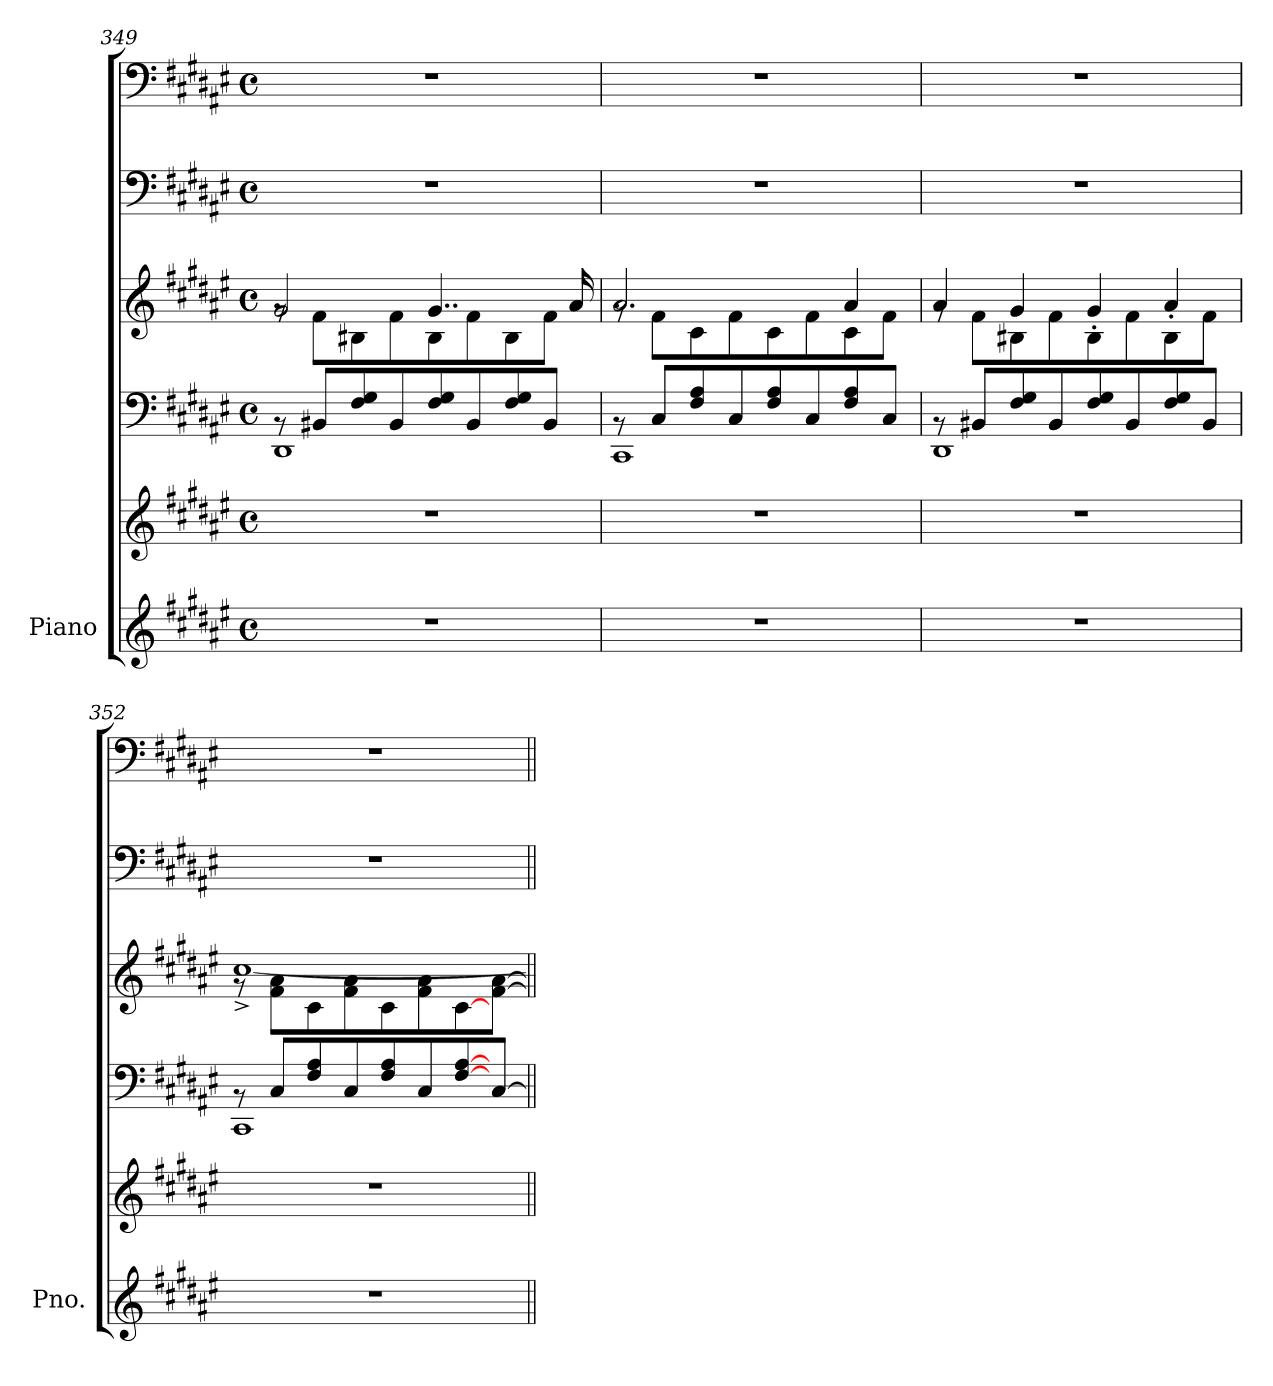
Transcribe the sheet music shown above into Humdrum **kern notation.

**kern	**kern	**kern	**kern	**kern	**kern
*part1	*part1	*part1	*part1	*part1	*part1
*staff6	*staff5	*staff4	*staff3	*staff2	*staff1
*I"Piano	*	*	*	*	*
*I'Pno.	*	*	*	*	*
*clefG2	*clefG2	*clefF4	*clefG2	*clefF4	*clefF4
*k[f#c#g#d#a#e#]	*k[f#c#g#d#a#e#]	*k[f#c#g#d#a#e#]	*k[f#c#g#d#a#e#]	*k[f#c#g#d#a#e#]	*k[f#c#g#d#a#e#]
*M4/4	*M4/4	*M4/4	*M4/4	*M4/4	*M4/4
*met(c)	*met(c)	*met(c)	*met(c)	*met(c)	*met(c)
=349	=349	=349	=349	=349	=349
*	*	*^	*^	*	*
1r	1r	8rBB	1DD#	8rg	2g#/	1r	1r
.	.	8BB#X/L	.	8f#\L	.	.	.
.	.	8F#/ 8G#/	.	8B#X\	.	.	.
.	.	8BB#/	.	8f#\	.	.	.
.	.	8F#/ 8G#/	.	8B#\	4..g#/	.	.
.	.	8BB#/	.	8f#\	.	.	.
.	.	8F#/ 8G#/	.	8B#\	.	.	.
.	.	8BB#/J	.	8f#\J	.	.	.
.	.	.	.	.	16a#/	.	.
=350	=350	=350	=350	=350	=350	=350	=350
1r	1r	8rBB	1CC#	8rg	2.a#/	1r	1r
.	.	8C#/L	.	8f#\L	.	.	.
.	.	8F#/ 8A#/	.	8c#\	.	.	.
.	.	8C#/	.	8f#\	.	.	.
.	.	8F#/ 8A#/	.	8c#\	.	.	.
.	.	8C#/	.	8f#\	.	.	.
.	.	8F#/ 8A#/	.	8c#\	4a#/	.	.
.	.	8C#/J	.	8f#\J	.	.	.
=351	=351	=351	=351	=351	=351	=351	=351
1r	1r	8rBB	1DD#	8rg	4a#/	1r	1r
.	.	8BB#X/L	.	8f#\L	.	.	.
.	.	8F#/ 8G#/	.	8B#X\	4g#/	.	.
.	.	8BB#/	.	8f#\	.	.	.
.	.	8F#/ 8G#/	.	8B#\	4g#'/	.	.
.	.	8BB#/	.	8f#\	.	.	.
.	.	8F#/ 8G#/	.	8B#\	4a#'/	.	.
.	.	8BB#/J	.	8f#\J	.	.	.
=352	=352	=352	=352	=352	=352	=352	=352
1r	1r	8rBB	1CC#	8rg	[1cc#^	1r	1r
.	.	8C#/L	.	8f#\ 8a#\L	.	.	.
.	.	8F#/ 8A#/	.	8c#\	.	.	.
.	.	8C#/	.	8f#\ 8a#\	.	.	.
.	.	8F#/ 8A#/	.	8c#\	.	.	.
.	.	8C#/	.	8f#\ 8a#\	.	.	.
.	.	[8F#/ [8A#/	.	[8c#\	.	.	.
.	.	[8C#/J	.	[8f#\ [8a#\J	.	.	.
*	*	*v	*v	*	*	*	*
*	*	*	*v	*v	*	*
=||	=||	=||	=||	=||	=||
*-	*-	*-	*-	*-	*-
